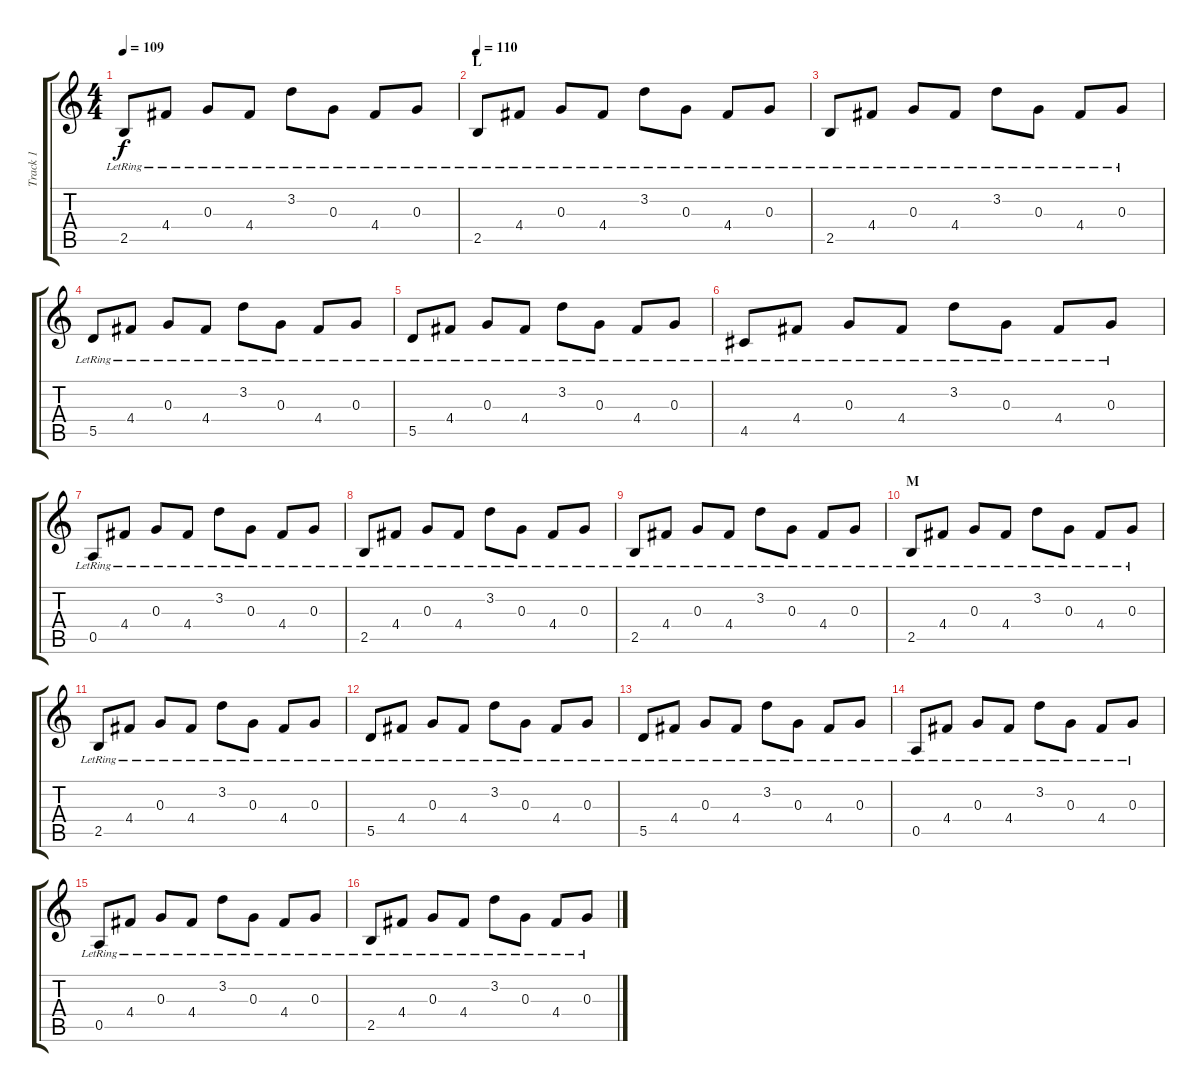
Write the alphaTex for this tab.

\track ("Track 1" "Track 1") {instrument acousticguitarsteel}
\staff {score tabs}
\tuning (E4 B3 G3 D3 A2 E2) {hide}
\ts (4 4)
\tempo 109
\clef g2
\ks c
2.5{lr}.8{dy f} 4.4{lr}.8 0.3{lr}.8 4.4{lr}.8 3.2{lr}.8 0.3{lr}.8 4.4{lr}.8 0.3{lr}.8 |
\section ("" "L")
\tempo 110
2.5{lr}.8 4.4{lr}.8 0.3{lr}.8 4.4{lr}.8 3.2{lr}.8 0.3{lr}.8 4.4{lr}.8 0.3{lr}.8 |
2.5{lr}.8 4.4{lr}.8 0.3{lr}.8 4.4{lr}.8 3.2{lr}.8 0.3{lr}.8 4.4{lr}.8 0.3{lr}.8 |
5.5{lr}.8 4.4{lr}.8 0.3{lr}.8 4.4{lr}.8 3.2{lr}.8 0.3{lr}.8 4.4{lr}.8 0.3{lr}.8 |
5.5{lr}.8 4.4{lr}.8 0.3{lr}.8 4.4{lr}.8 3.2{lr}.8 0.3{lr}.8 4.4{lr}.8 0.3{lr}.8 |
4.5{lr}.8 4.4{lr}.8 0.3{lr}.8 4.4{lr}.8 3.2{lr}.8 0.3{lr}.8 4.4{lr}.8 0.3{lr}.8 |
0.5{lr}.8 4.4{lr}.8 0.3{lr}.8 4.4{lr}.8 3.2{lr}.8 0.3{lr}.8 4.4{lr}.8 0.3{lr}.8 |
2.5{lr}.8 4.4{lr}.8 0.3{lr}.8 4.4{lr}.8 3.2{lr}.8 0.3{lr}.8 4.4{lr}.8 0.3{lr}.8 |
2.5{lr}.8 4.4{lr}.8 0.3{lr}.8 4.4{lr}.8 3.2{lr}.8 0.3{lr}.8 4.4{lr}.8 0.3{lr}.8 |
\section ("" "M")
2.5{lr}.8 4.4{lr}.8 0.3{lr}.8 4.4{lr}.8 3.2{lr}.8 0.3{lr}.8 4.4{lr}.8 0.3{lr}.8 |
2.5{lr}.8 4.4{lr}.8 0.3{lr}.8 4.4{lr}.8 3.2{lr}.8 0.3{lr}.8 4.4{lr}.8 0.3{lr}.8 |
5.5{lr}.8 4.4{lr}.8 0.3{lr}.8 4.4{lr}.8 3.2{lr}.8 0.3{lr}.8 4.4{lr}.8 0.3{lr}.8 |
5.5{lr}.8 4.4{lr}.8 0.3{lr}.8 4.4{lr}.8 3.2{lr}.8 0.3{lr}.8 4.4{lr}.8 0.3{lr}.8 |
0.5{lr}.8 4.4{lr}.8 0.3{lr}.8 4.4{lr}.8 3.2{lr}.8 0.3{lr}.8 4.4{lr}.8 0.3{lr}.8 |
0.5{lr}.8 4.4{lr}.8 0.3{lr}.8 4.4{lr}.8 3.2{lr}.8 0.3{lr}.8 4.4{lr}.8 0.3{lr}.8 |
2.5{lr}.8 4.4{lr}.8 0.3{lr}.8 4.4{lr}.8 3.2{lr}.8 0.3{lr}.8 4.4{lr}.8 0.3{lr}.8
